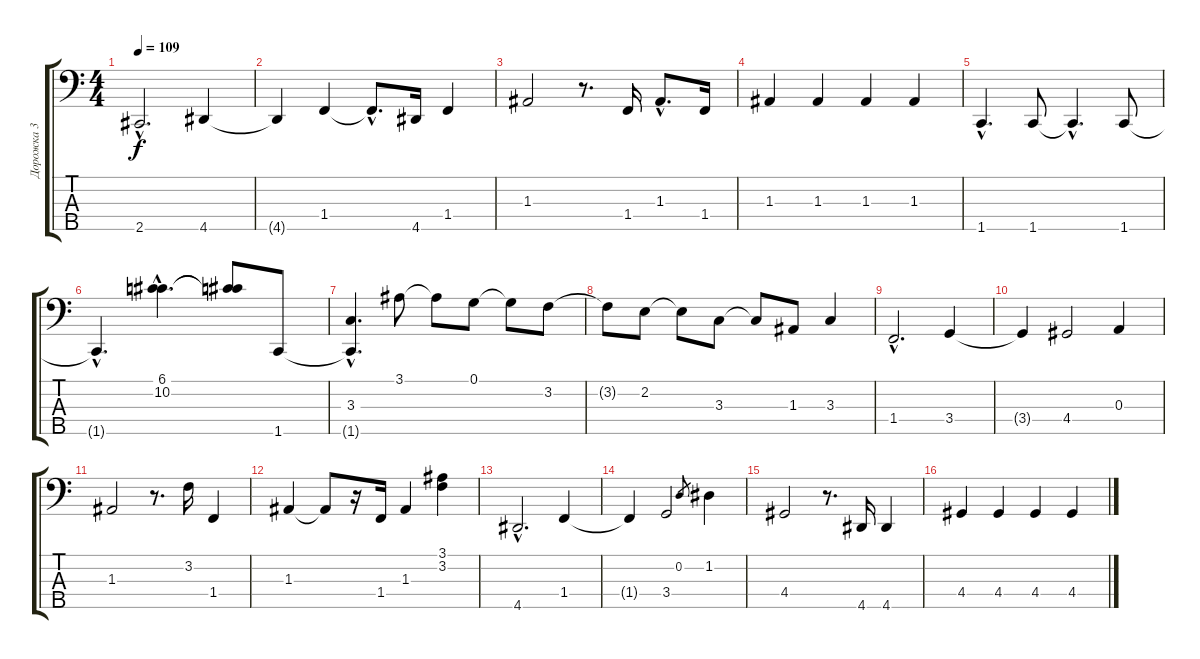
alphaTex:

\track ("Дорожка 3" "Дорожка 3") {instrument acousticbass}
\staff {score tabs}
\tuning (G2 D2 A1 E1 B0) {hide}
\ts (4 4)
\tempo 109
\clef f4
\ks c
2.5{hac}.2{d dy f} 4.5.4 |
4.5{t}.4 1.4.4 1.4{hac t}.8{d} 4.5.16 1.4.4 |
1.3.2 r.8{d} 1.4.16 1.3{hac}.8{d} 1.4.16 |
1.3.4 1.3.4 1.3.4 1.3.4 |
1.5{hac}.4{d} 1.5.8 1.5{hac t}.4{d} 1.5.8 |
1.5{hac t}.4{d} (6.1{hac} 10.2{hac}).4{d} (6.1{t} 10.2{t}).8 1.5.8 |
(3.3{hac} 1.5{hac t}).4{d} 3.1.8 3.1{t}.8 0.1.8 0.1{t}.8 3.2.8 |
3.2{t}.8 2.2.8 2.2{t}.8 3.3.8 3.3{t}.8 1.3.8 3.3.4 |
1.4{hac}.2{d} 3.4.4 |
3.4{t}.4 4.4.2 0.3.4 |
1.3.2 r.8{d} 3.2.16 1.4.4 |
1.3.4 1.3{t}.8 r.16 1.4.16 1.3.4 (3.1 3.2).4 |
4.5{hac}.2{d} 1.4.4 |
1.4{t}.4 3.4.2 0.2.8{gr} 1.2.4 |
4.4.2 r.8{d} 4.5.16 4.5.4 |
4.4.4 4.4.4 4.4.4 4.4.4
